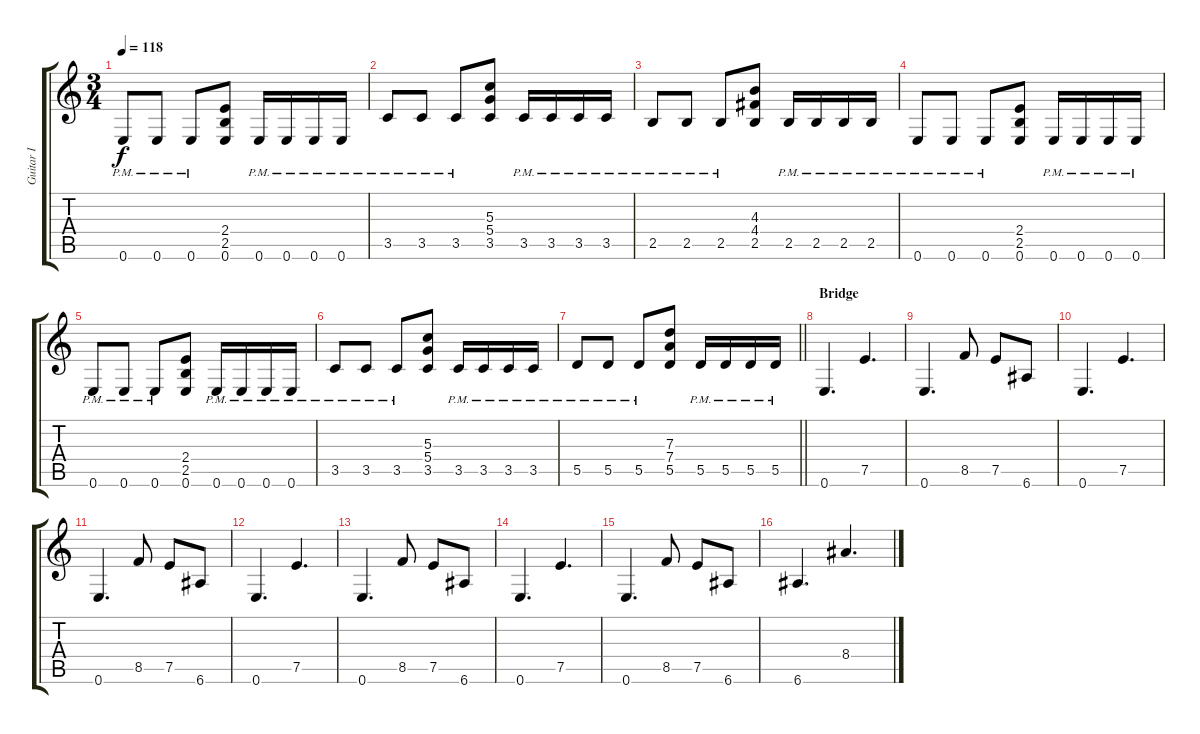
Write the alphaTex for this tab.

\track ("Guitar I" "Guitar I") {instrument overdrivenguitar}
\staff {score tabs}
\tuning (E4 B3 G3 D3 A2 E2) {hide}
\ts (3 4)
\tempo 118
\clef g2
\ks c
0.6{pm}.8{dy f} 0.6{pm}.8 0.6{pm}.8 (2.4 2.5 0.6).8 0.6{pm}.16 0.6{pm}.16 0.6{pm}.16 0.6{pm}.16 |
3.5{pm}.8 3.5{pm}.8 3.5{pm}.8 (5.3 5.4 3.5).8 3.5{pm}.16 3.5{pm}.16 3.5{pm}.16 3.5{pm}.16 |
2.5{pm}.8 2.5{pm}.8 2.5{pm}.8 (4.3 4.4 2.5).8 2.5{pm}.16 2.5{pm}.16 2.5{pm}.16 2.5{pm}.16 |
0.6{pm}.8 0.6{pm}.8 0.6{pm}.8 (2.4 2.5 0.6).8 0.6{pm}.16 0.6{pm}.16 0.6{pm}.16 0.6{pm}.16 |
0.6{pm}.8 0.6{pm}.8 0.6{pm}.8 (2.4 2.5 0.6).8 0.6{pm}.16 0.6{pm}.16 0.6{pm}.16 0.6{pm}.16 |
3.5{pm}.8 3.5{pm}.8 3.5{pm}.8 (5.3 5.4 3.5).8 3.5{pm}.16 3.5{pm}.16 3.5{pm}.16 3.5{pm}.16 |
\barLineRight lightlight
5.5{pm}.8 5.5{pm}.8 5.5{pm}.8 (7.3 7.4 5.5).8 5.5{pm}.16 5.5{pm}.16 5.5{pm}.16 5.5{pm}.16 |
\section ("" "Bridge")
0.6.4{d} 7.5.4{d} |
0.6.4{d} 8.5.8 7.5.8 6.6.8 |
0.6.4{d} 7.5.4{d} |
0.6.4{d} 8.5.8 7.5.8 6.6.8 |
0.6.4{d} 7.5.4{d} |
0.6.4{d} 8.5.8 7.5.8 6.6.8 |
0.6.4{d} 7.5.4{d} |
0.6.4{d} 8.5.8 7.5.8 6.6.8 |
6.6.4{d} 8.4.4{d}
